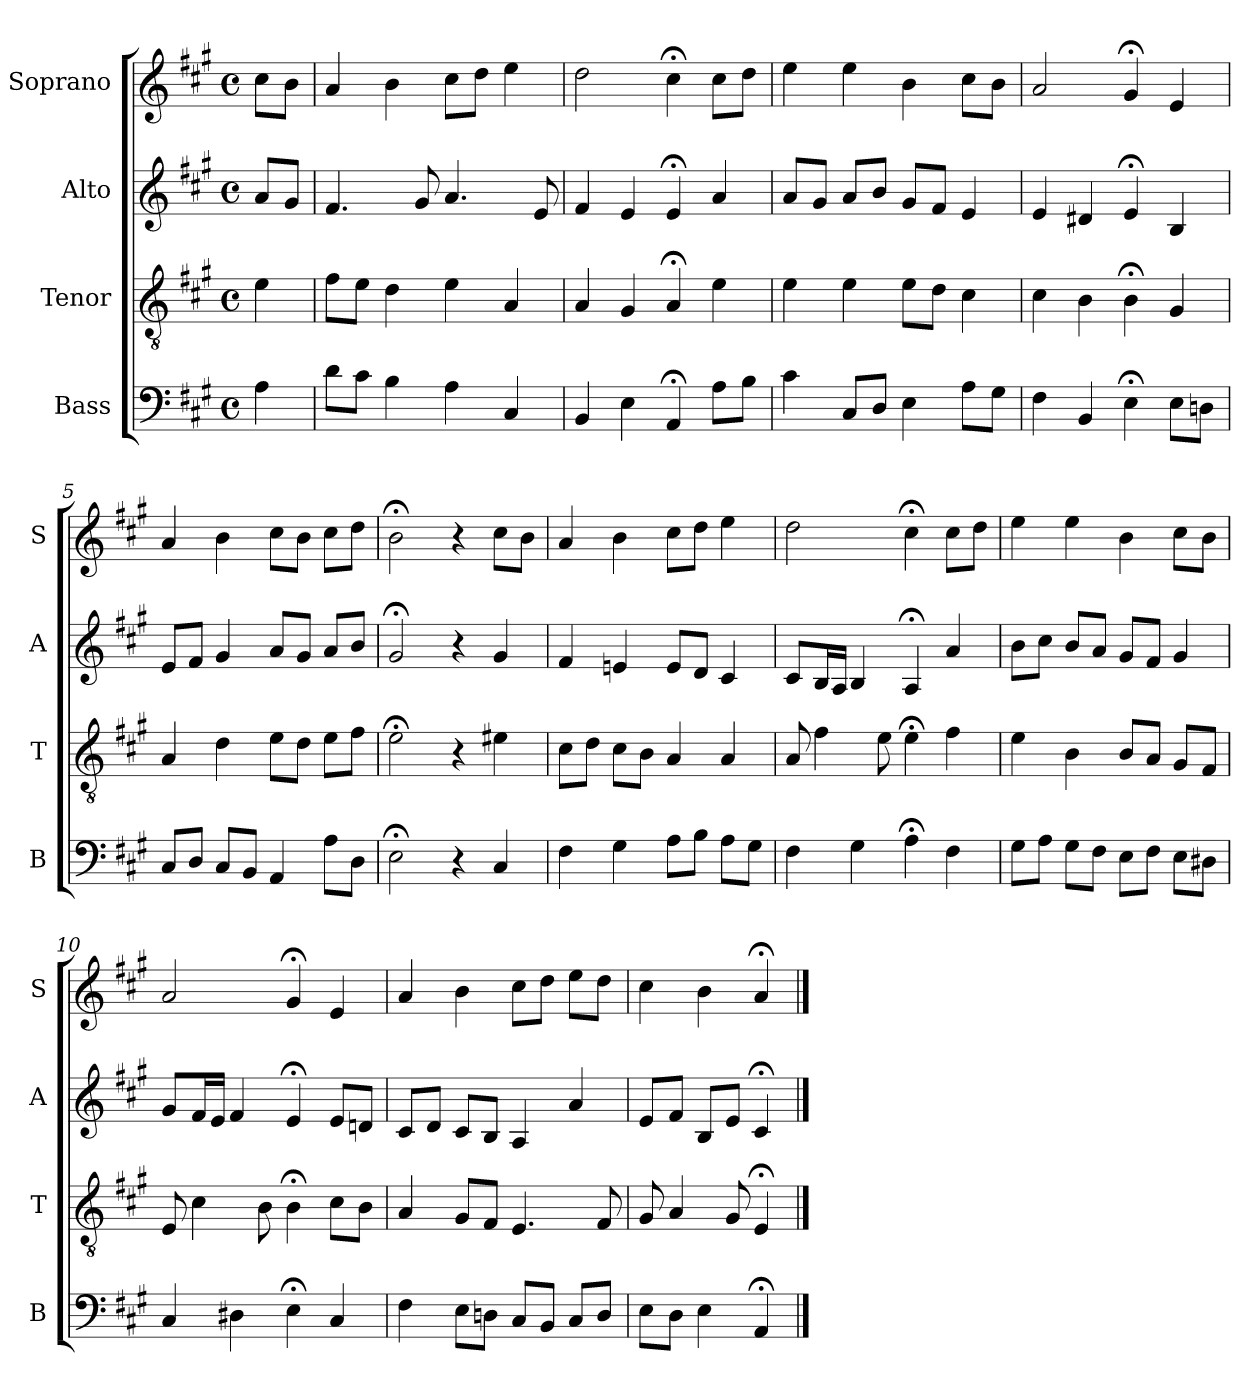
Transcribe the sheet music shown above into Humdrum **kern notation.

**kern	**kern	**kern	**kern
*part4	*part3	*part2	*part1
*staff4	*staff3	*staff2	*staff1
*I"Bass	*I"Tenor	*I"Alto	*I"Soprano
*I'B	*I'T	*I'A	*I'S
*clefF4	*clefGv2	*clefG2	*clefG2
*k[f#c#g#]	*k[f#c#g#]	*k[f#c#g#]	*k[f#c#g#]
*A:	*A:	*A:	*A:
*M4/4	*M4/4	*M4/4	*M4/4
*met(c)	*met(c)	*met(c)	*met(c)
*MM100	*MM100	*MM100	*MM100
=	=	=	=
4A	4e	8aL	8cc#L
.	.	8g#J	8bJ
=1	=1	=1	=1
8dL	8f#L	4.f#	4a
8c#J	8eJ	.	.
4B	4d	.	4b
.	.	8g#	.
4A	4e	4.a	8cc#L
.	.	.	8ddJ
4C#	4A	.	4ee
.	.	8e	.
=2	=2	=2	=2
4BB	4A	4f#	2dd
4E	4G#	4e	.
4AA;<	4A;<	4e;<	4cc#;<
8AL	4e	4a	8cc#L
8BJ	.	.	8ddJ
=3	=3	=3	=3
4c#	4e	8aL	4ee
.	.	8g#J	.
8C#L	4e	8aL	4ee
8DJ	.	8bJ	.
4E	8eL	8g#L	4b
.	8dJ	8f#J	.
8AL	4c#	4e	8cc#L
8G#J	.	.	8bJ
=4	=4	=4	=4
4F#	4c#	4e	2a
4BB	4B	4d#X	.
4E;<	4B;<	4e;<	4g#;<
8EL	4G#i	4B	4ei
8DnJ	.	.	.
=5	=5	=5	=5
8C#L	4Ai	8eL	4ai
8DJ	.	8f#J	.
8C#L	4d	4g#	4b
8BBJ	.	.	.
4AA	8eL	8aL	8cc#L
.	8dJ	8g#J	8bJ
8AL	8eL	8aL	8cc#L
8DJ	8f#J	8bJ	8ddJ
=6	=6	=6	=6
2E;<	2e;<	2g#;<	2b;<
4r	4r	4r	4r
4C#	4e#X	4g#	8cc#L
.	.	.	8bJ
=7	=7	=7	=7
4F#	8c#L	4f#	4a
.	8dJ	.	.
4G#	8c#L	4en	4b
.	8BJ	.	.
8AL	4A	8eL	8cc#L
8BJ	.	8dJ	8ddJ
8AL	4A	4c#	4ee
8G#J	.	.	.
=8	=8	=8	=8
4F#	8A	8c#L	2dd
.	4f#	16BL	.
.	.	16AJJ	.
4G#	.	4B	.
.	8e	.	.
4A;<	4e;<	4A;<	4cc#;<
4F#	4f#	4a	8cc#L
.	.	.	8ddJ
=9	=9	=9	=9
8G#L	4e	8bL	4ee
8AJ	.	8cc#J	.
8G#L	4B	8bL	4ee
8F#J	.	8aJ	.
8EL	8BL	8g#L	4b
8F#J	8AJ	8f#J	.
8EL	8G#L	4g#	8cc#L
8D#XJ	8F#J	.	8bJ
=10	=10	=10	=10
4C#	8E	8g#L	2a
.	4c#	16f#L	.
.	.	16eJJ	.
4D#X	.	4f#	.
.	8B	.	.
4E;<	4B;<	4e;<	4g#;<
4C#	8c#L	8eL	4e
.	8BJ	8dnJ	.
=11	=11	=11	=11
4F#	4A	8c#L	4a
.	.	8dJ	.
8EL	8G#L	8c#L	4b
8DnJ	8F#J	8BJ	.
8C#L	4.E	4A	8cc#L
8BBJ	.	.	8ddJ
8C#L	.	4a	8eeL
8DJ	8F#	.	8ddJ
=12	=12	=12	=12
8EL	8G#	8eL	4cc#
8DJ	4A	8f#J	.
4E	.	8BL	4b
.	8G#	8eJ	.
4AA;<	4E;<	4c#;<	4a;<
==	==	==	==
*-	*-	*-	*-
